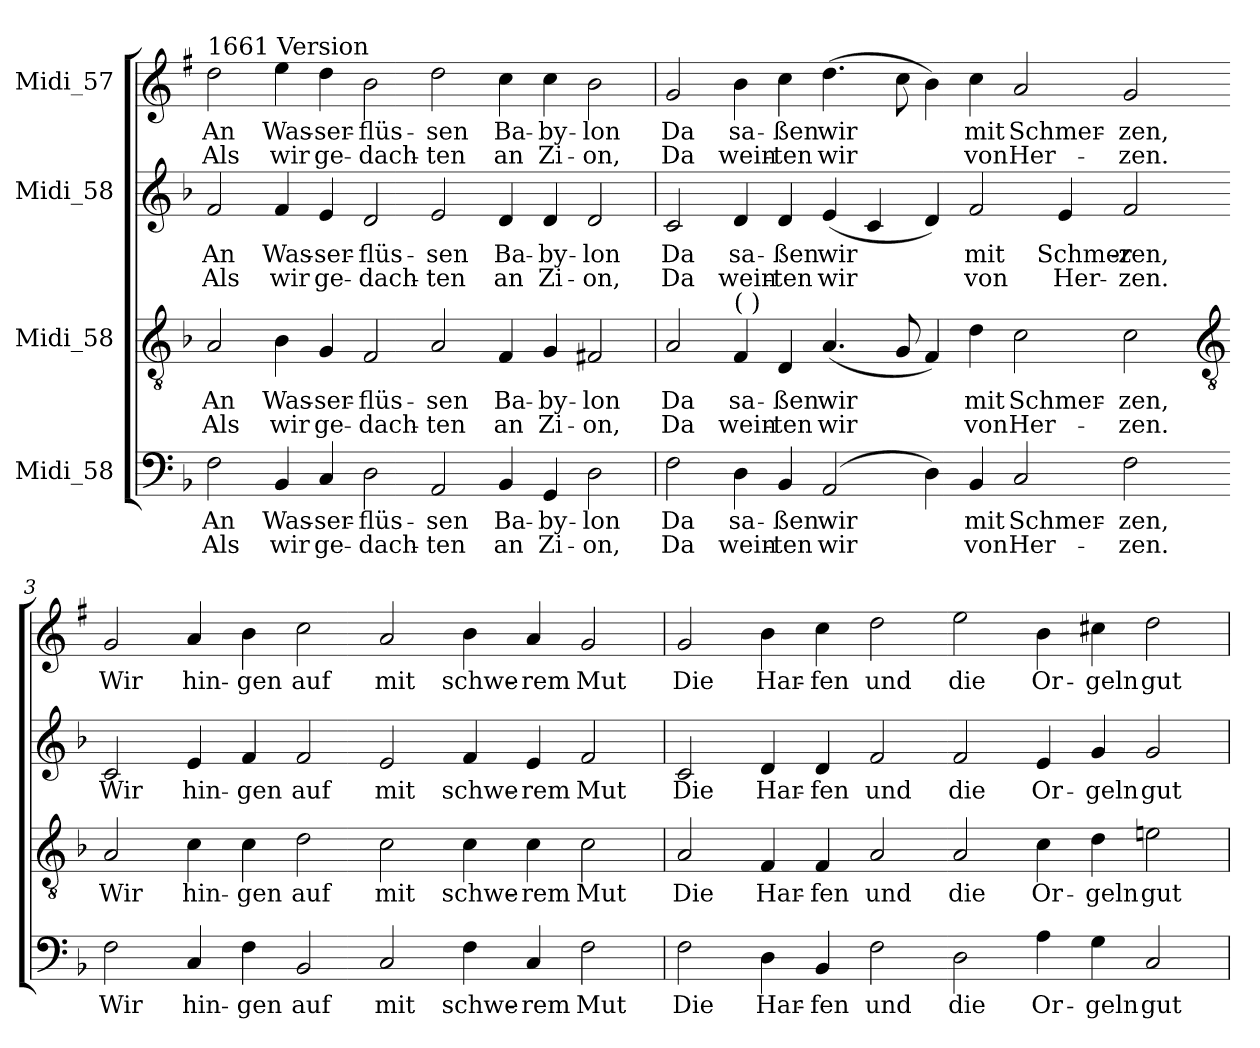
**kern	**text	**text	**kern	**text	**text	**kern	**text	**text	**kern	**text	**text
*part4	*part4	*part4	*part3	*part3	*part3	*part2	*part2	*part2	*part1	*part1	*part1
*staff4	*staff4	*staff4	*staff3	*staff3	*staff3	*staff2	*staff2	*staff2	*staff1	*staff1	*staff1
*I"Midi_58	*	*	*I"Midi_58	*	*	*I"Midi_58	*	*	*I"Midi_57	*	*
*clefF4	*	*	*clefGv2	*	*	*clefG2	*	*	*clefG2	*	*
*	*	*	*	*	*	*	*	*	*ITrd1c2	*	*
*k[b-]	*	*	*k[b-]	*	*	*k[b-]	*	*	*k[b-]	*	*
*F:	*	*	*F:	*	*	*F:	*	*	*F:	*	*
=1	=1	=1	=1	=1	=1	=1	=1	=1	=1	=1	=1
!	!	!	!	!	!	!	!	!	!LO:TX:a:t=1661 Version	!	!
!	!LO:LY:b	!LO:LY:b	!	!LO:LY:b	!LO:LY:b	!	!LO:LY:b	!LO:LY:b	!	!LO:LY:b	!LO:LY:b
2F	An	Als	2A	An	Als	2f	An	Als	2cc	An	Als
!	!LO:LY:b	!LO:LY:b	!	!LO:LY:b	!LO:LY:b	!	!LO:LY:b	!LO:LY:b	!	!LO:LY:b	!LO:LY:b
4BB-	Was-	-wir	4B-	Was-	-wir	4f	Was-	-wir	4dd	Was-	-wir
!	!LO:LY:b	!LO:LY:b	!	!LO:LY:b	!LO:LY:b	!	!LO:LY:b	!LO:LY:b	!	!LO:LY:b	!LO:LY:b
4C	ser-	-ge-	4G	ser-	-ge-	4e	ser-	-ge-	4cc	ser-	-ge-
!	!LO:LY:b	!LO:LY:b	!	!LO:LY:b	!LO:LY:b	!	!LO:LY:b	!LO:LY:b	!	!LO:LY:b	!LO:LY:b
2D	-flüs-	-dach-	2F	-flüs-	-dach-	2d	-flüs-	-dach-	2a	-flüs-	-dach-
!	!LO:LY:b	!LO:LY:b	!	!LO:LY:b	!LO:LY:b	!	!LO:LY:b	!LO:LY:b	!	!LO:LY:b	!LO:LY:b
2AA	-sen	ten	2A	-sen	ten	2e	-sen	ten	2cc	-sen	ten
!	!LO:LY:b	!LO:LY:b	!	!LO:LY:b	!LO:LY:b	!	!LO:LY:b	!LO:LY:b	!	!LO:LY:b	!LO:LY:b
4BB-	Ba-	-an	4F	Ba-	-an	4d	Ba-	-an	4b-	Ba-	-an
!	!LO:LY:b	!LO:LY:b	!	!LO:LY:b	!LO:LY:b	!	!LO:LY:b	!LO:LY:b	!	!LO:LY:b	!LO:LY:b
4GG	by-	-Zi-	4G	by-	-Zi-	4d	by-	-Zi-	4b-	by-	-Zi-
!	!LO:LY:b	!LO:LY:b	!	!LO:LY:b	!LO:LY:b	!	!LO:LY:b	!LO:LY:b	!	!LO:LY:b	!LO:LY:b
2D	-lon	on,	2F#X	-lon	on,	2d	-lon	on,	2a	-lon	on,
=2	=2	=2	=2	=2	=2	=2	=2	=2	=2	=2	=2
!	!LO:LY:b	!LO:LY:b	!	!LO:LY:b	!LO:LY:b	!	!LO:LY:b	!LO:LY:b	!	!LO:LY:b	!LO:LY:b
2F	Da	Da	2A	Da	Da	2c	Da	Da	2f	Da	Da
!	!	!	!LO:TX:a:t=(  )	!	!	!	!	!	!	!	!
!	!LO:LY:b	!LO:LY:b	!	!LO:LY:b	!LO:LY:b	!	!LO:LY:b	!LO:LY:b	!	!LO:LY:b	!LO:LY:b
4D	sa-	-wein-	4F	sa-	-wein-	4d	sa-	-wein-	4a	sa-	-wein-
!	!LO:LY:b	!LO:LY:b	!	!LO:LY:b	!LO:LY:b	!	!LO:LY:b	!LO:LY:b	!	!LO:LY:b	!LO:LY:b
4BB-	-ßen	ten	4D	-ßen	ten	4d	-ßen	ten	4b-	-ßen	ten
!	!LO:LY:b	!LO:LY:b	!	!LO:LY:b	!LO:LY:b	!	!LO:LY:b	!LO:LY:b	!	!LO:LY:b	!LO:LY:b
(>2AA	wir	wir	(<4.A	wir	wir	(<4e	wir	wir	(>4.cc	wir	wir
.	.	.	.	.	.	4c	.	.	.	.	.
.	.	.	8G	.	.	.	.	.	8b-	.	.
4D)	.	.	4F)	.	.	4d)	.	.	4a)	.	.
!	!LO:LY:b	!LO:LY:b	!	!LO:LY:b	!LO:LY:b	!	!LO:LY:b	!LO:LY:b	!	!LO:LY:b	!LO:LY:b
4BB-	mit	von	4d	mit	von	2f	mit	von	4b-	mit	von
!	!LO:LY:b	!LO:LY:b	!	!LO:LY:b	!LO:LY:b	!	!	!	!	!LO:LY:b	!LO:LY:b
2C	Schmer-	-Her-	2c	Schmer-	-Her-	.	.	.	2g	Schmer-	-Her-
!	!	!	!	!	!	!	!LO:LY:b	!LO:LY:b	!	!	!
.	.	.	.	.	.	4e	Schmer-	-Her-	.	.	.
!	!LO:LY:b	!LO:LY:b	!	!LO:LY:b	!LO:LY:b	!	!LO:LY:b	!LO:LY:b	!	!LO:LY:b	!LO:LY:b
2F	-zen,	zen.	2c	-zen,	zen.	2f	-zen,	zen.	2f	-zen,	zen.
!!LO:LB:g=z
=3-	=3-	=3-	=3-	=3-	=3-	=3-	=3-	=3-	=3-	=3-	=3-
*	*	*	*clefGv2	*	*	*	*	*	*	*	*
!	!LO:LY:b	!	!	!LO:LY:b	!	!	!LO:LY:b	!	!	!LO:LY:b	!
2F	Wir	.	2A	Wir	.	2c	Wir	.	2f	Wir	.
!	!LO:LY:b	!	!	!LO:LY:b	!	!	!LO:LY:b	!	!	!LO:LY:b	!
4C	hin-	.	4c	hin-	.	4e	hin-	.	4g	hin-	.
!	!LO:LY:b	!	!	!LO:LY:b	!	!	!LO:LY:b	!	!	!LO:LY:b	!
4F	-gen	.	4c	-gen	.	4f	-gen	.	4a	-gen	.
!	!LO:LY:b	!	!	!LO:LY:b	!	!	!LO:LY:b	!	!	!LO:LY:b	!
2BB-	auf	.	2d	auf	.	2f	auf	.	2b-	auf	.
!	!LO:LY:b	!	!	!LO:LY:b	!	!	!LO:LY:b	!	!	!LO:LY:b	!
2C	mit	.	2c	mit	.	2e	mit	.	2g	mit	.
!	!LO:LY:b	!	!	!LO:LY:b	!	!	!LO:LY:b	!	!	!LO:LY:b	!
4F	schwe-	.	4c	schwe-	.	4f	schwe-	.	4a	schwe-	.
!	!LO:LY:b	!	!	!LO:LY:b	!	!	!LO:LY:b	!	!	!LO:LY:b	!
4C	-rem	.	4c	-rem	.	4e	-rem	.	4g	-rem	.
!	!LO:LY:b	!	!	!LO:LY:b	!	!	!LO:LY:b	!	!	!LO:LY:b	!
2F	Mut	.	2c	Mut	.	2f	Mut	.	2f	Mut	.
=4	=4	=4	=4	=4	=4	=4	=4	=4	=4	=4	=4
!	!LO:LY:b	!	!	!LO:LY:b	!	!	!LO:LY:b	!	!	!LO:LY:b	!
2F	Die	.	2A	Die	.	2c	Die	.	2f	Die	.
!	!LO:LY:b	!	!	!LO:LY:b	!	!	!LO:LY:b	!	!	!LO:LY:b	!
4D	Har-	.	4F	Har-	.	4d	Har-	.	4a	Har-	.
!	!LO:LY:b	!	!	!LO:LY:b	!	!	!LO:LY:b	!	!	!LO:LY:b	!
4BB-	-fen	.	4F	-fen	.	4d	-fen	.	4b-	-fen	.
!	!LO:LY:b	!	!	!LO:LY:b	!	!	!LO:LY:b	!	!	!LO:LY:b	!
2F	und	.	2A	und	.	2f	und	.	2cc	und	.
!	!LO:LY:b	!	!	!LO:LY:b	!	!	!LO:LY:b	!	!	!LO:LY:b	!
2D	die	.	2A	die	.	2f	die	.	2dd	die	.
!	!LO:LY:b	!	!	!LO:LY:b	!	!	!LO:LY:b	!	!	!LO:LY:b	!
4A	Or-	.	4c	Or-	.	4e	Or-	.	4a	Or-	.
!	!LO:LY:b	!	!	!LO:LY:b	!	!	!LO:LY:b	!	!	!LO:LY:b	!
4G	-geln	.	4d	-geln	.	4g	-geln	.	4bn	-geln	.
!	!LO:LY:b	!	!	!LO:LY:b	!	!	!LO:LY:b	!	!	!LO:LY:b	!
2C	gut	.	2en	gut	.	2g	gut	.	2cc	gut	.
=	=	=	=	=	=	=	=	=	=	=	=
*-	*-	*-	*-	*-	*-	*-	*-	*-	*-	*-	*-
